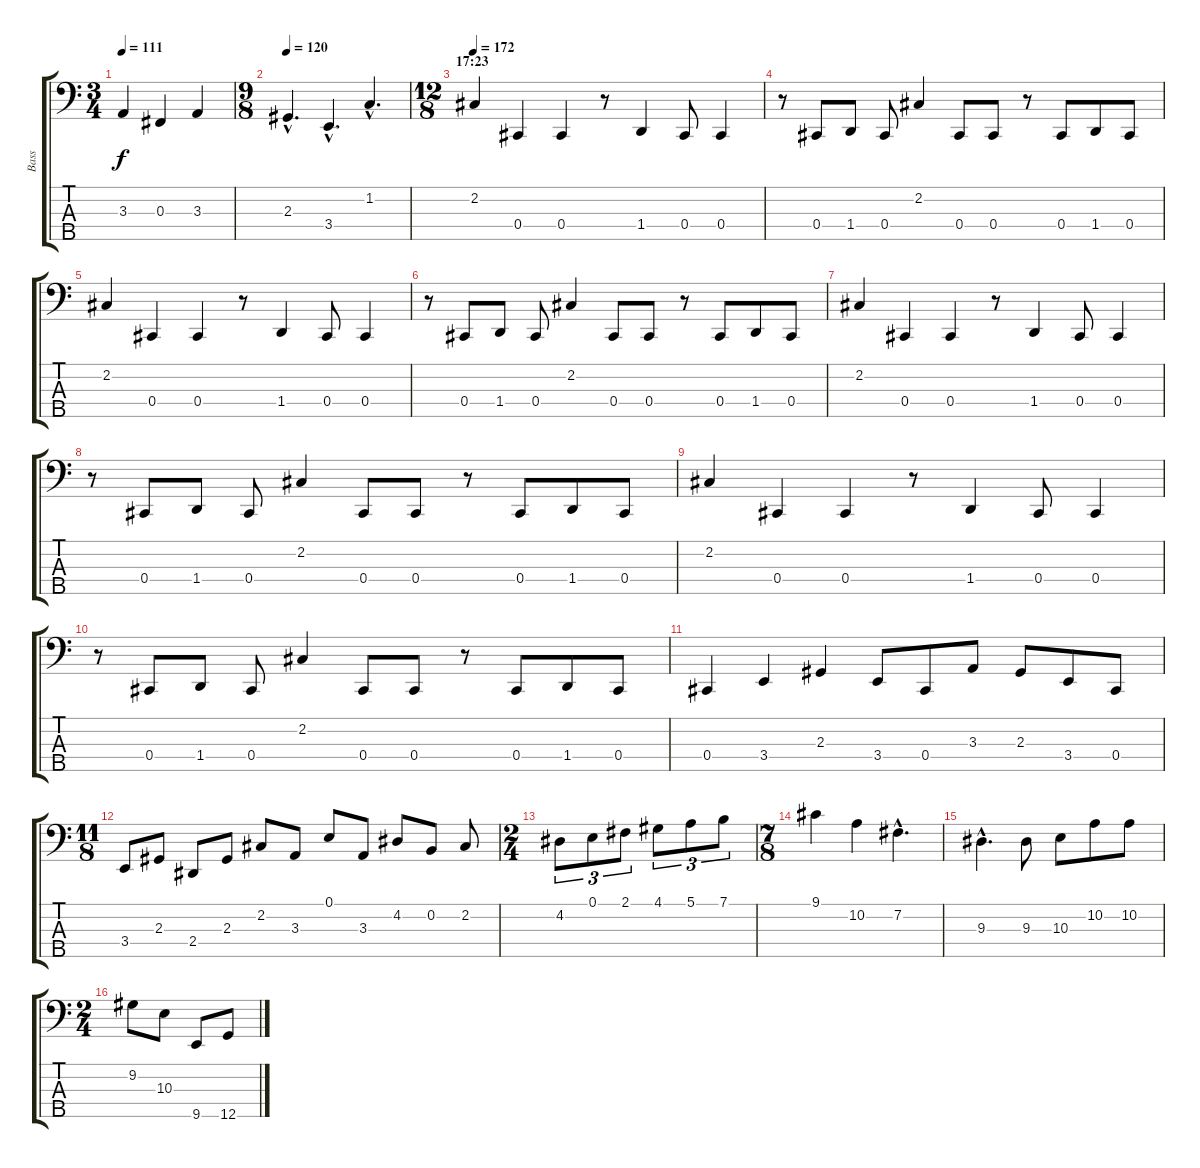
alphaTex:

\track ("Bass" "Bass") {instrument electricbassfinger}
\staff {score tabs}
\tuning (E2 B1 Gb1 Db1 G0) {hide}
\ts (3 4)
\tempo 111
\clef f4
\ks c
3.3.4{dy f} 0.3.4 3.3.4 |
\ts (9 8)
\tempo 120
2.3{hac}.4{d} 3.4{hac}.4{d} 1.2{hac}.4{d} |
\ts (12 8)
\section ("" "17:23")
\tempo 172
2.2.4 0.4.4 0.4.4 r.8 1.4.4 0.4.8 0.4.4 |
r.8 0.4.8 1.4.8 0.4.8 2.2.4 0.4.8 0.4.8 r.8 0.4.8 1.4.8 0.4.8 |
2.2.4 0.4.4 0.4.4 r.8 1.4.4 0.4.8 0.4.4 |
r.8 0.4.8 1.4.8 0.4.8 2.2.4 0.4.8 0.4.8 r.8 0.4.8 1.4.8 0.4.8 |
2.2.4 0.4.4 0.4.4 r.8 1.4.4 0.4.8 0.4.4 |
r.8 0.4.8 1.4.8 0.4.8 2.2.4 0.4.8 0.4.8 r.8 0.4.8 1.4.8 0.4.8 |
2.2.4 0.4.4 0.4.4 r.8 1.4.4 0.4.8 0.4.4 |
r.8 0.4.8 1.4.8 0.4.8 2.2.4 0.4.8 0.4.8 r.8 0.4.8 1.4.8 0.4.8 |
0.4.4 3.4.4 2.3.4 3.4.8 0.4.8 3.3.8 2.3.8 3.4.8 0.4.8 |
\ts (11 8)
3.4.8 2.3.8 2.4.8 2.3.8 2.2.8 3.3.8 0.1.8 3.3.8 4.2.8 0.2.8 2.2.8 |
\ts (2 4)
4.2.8{tu (3 2)} 0.1.8{tu (3 2)} 2.1.8{tu (3 2)} 4.1.8{tu (3 2)} 5.1.8{tu (3 2)} 7.1.8{tu (3 2)} |
\ts (7 8)
9.1.4 10.2.4 7.2{hac}.4{d} |
9.3{hac}.4{d} 9.3.8 10.3.8 10.2.8 10.2.8 |
\ts (2 4)
9.2.8 10.3.8 9.5.8 12.5.8
